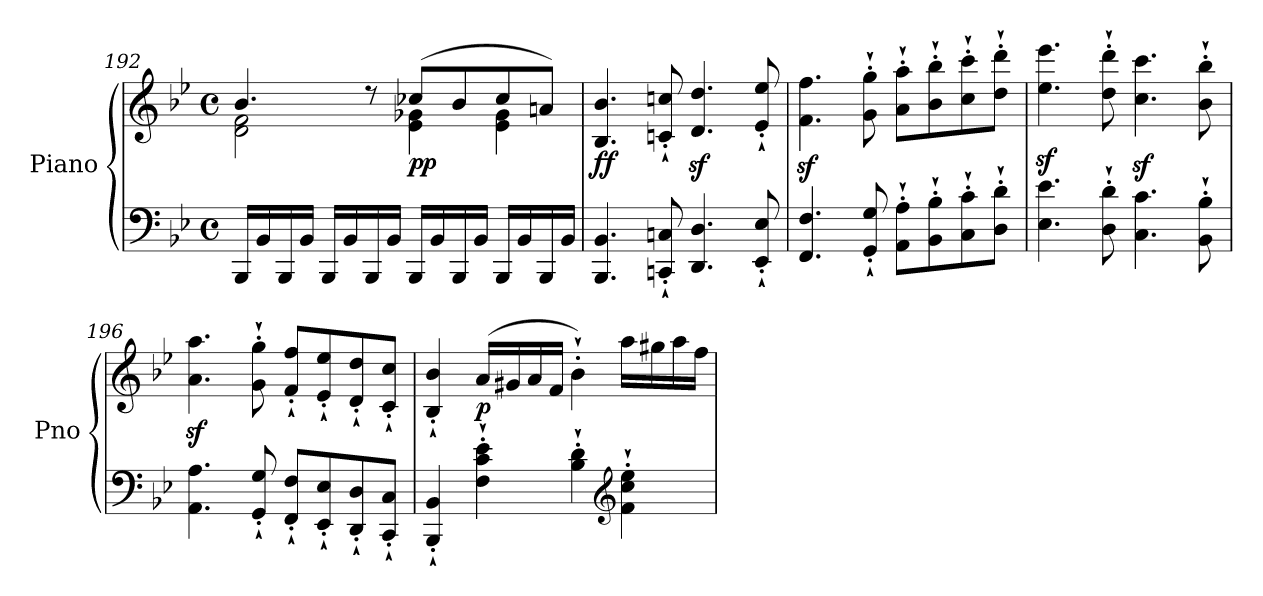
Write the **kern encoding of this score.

**kern	**kern	**dynam
*part1	*part1	*part1
*staff2	*staff1	*staff1/2
*I"Piano	*	*
*I'Pno	*	*
*clefF4	*clefG2	*
*k[b-e-]	*k[b-e-]	*
*B-:	*B-:	*
*M4/4	*M4/4	*
*met(c)	*met(c)	*
=192	=192	=192
*	*^	*
16BBB-/LL	4.b-/	2d\ 2f\	.
16BB-/	.	.	.
16BBB-/	.	.	.
16BB-/JJ	.	.	.
16BBB-/LL	.	.	.
16BB-/	.	.	.
16BBB-/	8r	.	.
16BB-/JJ	.	.	.
!	!	!	!LO:DY:b
16BBB-/LL	(>8cc-X/L	4e-\ 4g-X\	pp
16BB-/	.	.	.
16BBB-/	8b-/	.	.
16BB-/JJ	.	.	.
16BBB-/LL	8cc-/	4e-\ 4g-\	.
16BB-/	.	.	.
16BBB-/	8an/J)	.	.
16BB-/JJ	.	.	.
*	*v	*v	*
=193	=193	=193
!	!	!LO:DY:b
4.BBB-/ 4.BB-/	4.B-/ 4.b-/	ff
8CCn/'` 8Cn/'`	8cn/'` 8ccn/'`	.
4.DD/ 4.D/	4.d/z< 4.dd/z<	.
8EE-/'` 8E-/'`	8e-/'` 8ee-/'`	.
=194	=194	=194
4.FF/ 4.F/	4.f\z< 4.ff\z<	.
8GG/'` 8G/'`	8g\'` 8gg\'`	.
8AA\'` 8A\'`L	8a\'` 8aa\'`L	.
8BB-\'` 8B-\'`	8b-\'` 8bb-\'`	.
8C\'` 8c\'`	8cc\'` 8ccc\'`	.
8D\'` 8d\'`J	8dd\'` 8ddd\'`J	.
=195	=195	=195
4.E-\ 4.e-\	4.ee-\z< 4.eee-\z<	.
8D\'` 8d\'`	8dd\'` 8ddd\'`	.
4.C\ 4.c\	4.cc\z< 4.ccc\z<	.
8BB-\'` 8B-\'`	8b-\'` 8bb-\'`	.
=196	=196	=196
4.AA\ 4.A\	4.a\z< 4.aa\z<	.
8GG/'` 8G/'`	8g\'` 8gg\'`	.
8FF/'` 8F/'`L	8f/'` 8ff/'`L	.
8EE-/'` 8E-/'`	8e-/'` 8ee-/'`	.
8DD/'` 8D/'`	8d/'` 8dd/'`	.
8CC/'` 8C/'`J	8c/'` 8cc/'`J	.
=197	=197	=197
4BBB-/'` 4BB-/'`	4B-/'` 4b-/'`	.
!	!	!LO:DY:b
4F\'` 4c\'` 4e-\'`	(>16a/LL	p
.	16g#X/	.
.	16a/	.
.	16f/JJ	.
4B-\'` 4d\'`	4b-'`\)	.
*clefG2	*	*
4f\'` 4cc\'` 4ee-\'`	16aa\LL	.
.	16gg#X\	.
.	16aa\	.
.	16ff\JJ	.
=	=	=
*-	*-	*-
